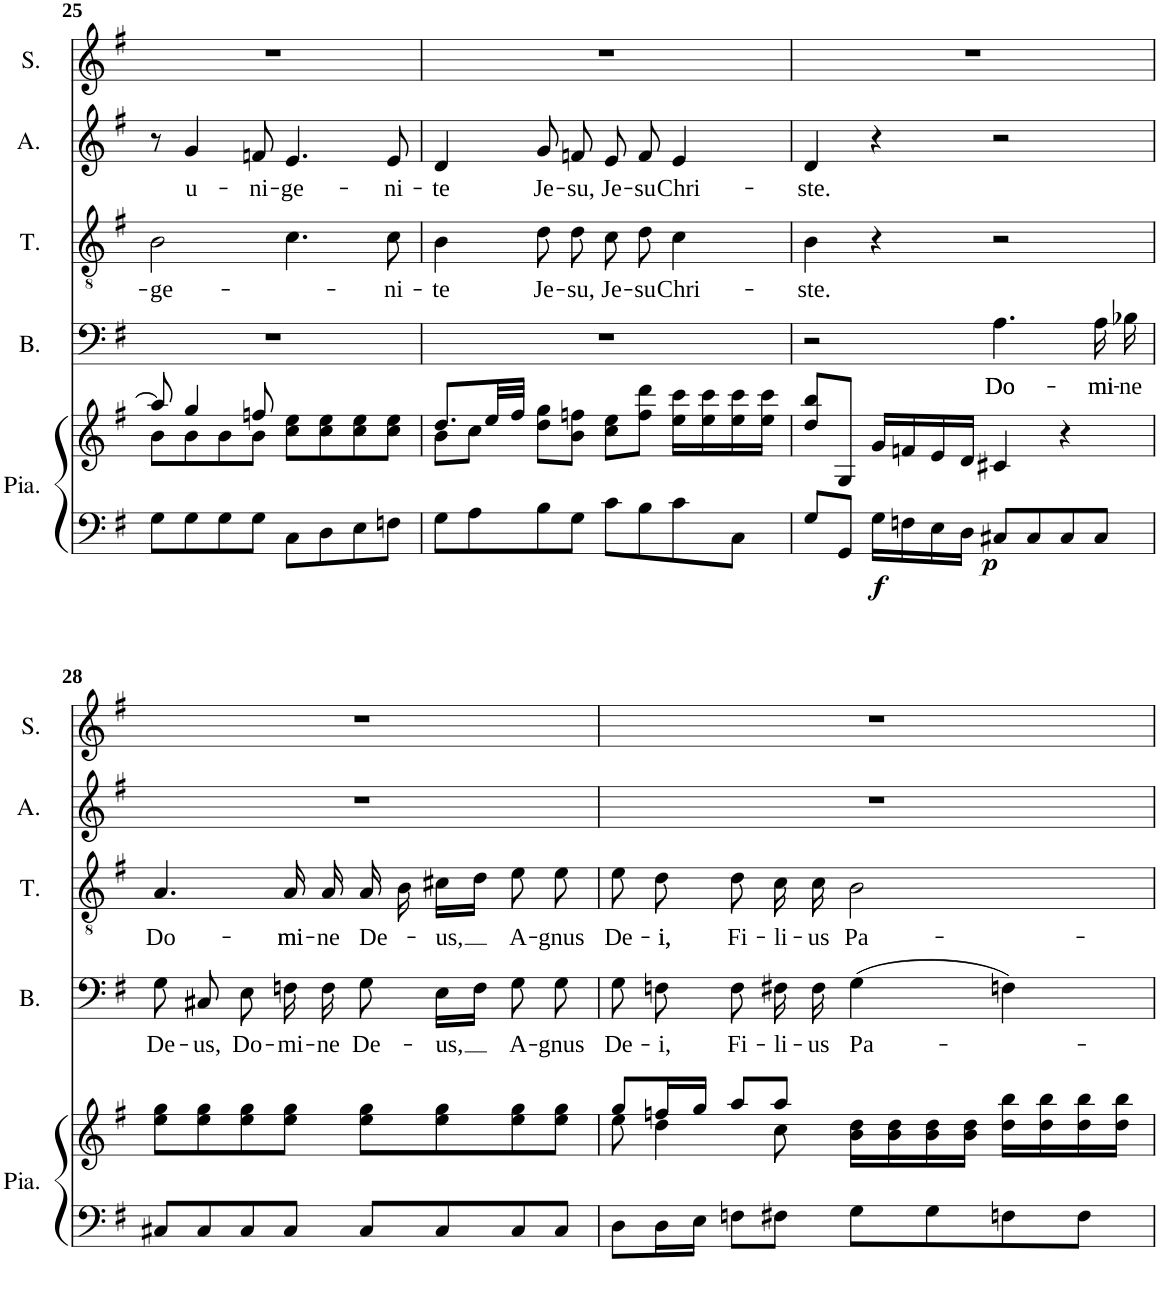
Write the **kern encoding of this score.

**kern	**kern	**dynam	**kern	**text	**kern	**text	**kern	**text	**kern
*part5	*part5	*part5	*part4	*part4	*part3	*part3	*part2	*part2	*part1
*staff6	*staff5	*staff5/6	*staff4	*staff4	*staff3	*staff3	*staff2	*staff2	*staff1
*I"Piano	*	*	*I"Basse	*	*I"Ténor	*	*I"Alto	*	*I"Soprano
*I'Pia.	*	*	*I'B.	*	*I'T.	*	*I'A.	*	*I'S.
!!LO:PB:g=z
*clefF4	*clefG2	*	*clefF4	*	*clefGv2	*	*clefG2	*	*clefG2
*k[f#]	*k[f#]	*	*k[f#]	*	*k[f#]	*	*k[f#]	*	*k[f#]
*M4/4	*M4/4	*	*M4/4	*	*M4/4	*	*M4/4	*	*M4/4
=25	=25	=25	=25	=25	=25	=25	=25	=25	=25
*	*^	*	*	*	*	*	*	*	*
!	!	!	!	!	!	!	!LO:LY:b	!	!	!
8G\L	8aa/]	8b\L	.	1r	.	2B\	-ge-	8r	.	1r
!	!	!	!	!	!	!	!	!	!LO:LY:b	!
8G\	4gg/	8b\	.	.	.	.	.	4g/	u-	.
8G\	.	8b\	.	.	.	.	.	.	.	.
!	!	!	!	!	!	!	!	!	!LO:LY:b	!
8G\J	8ffn/	8b\J	.	.	.	.	.	8fn/	-ni-	.
!	!	!	!	!	!	!	!	!	!LO:LY:b	!
8C\L	8cc\ 8ee\L	2ryy	.	.	.	4.c\	.	4.e/	-ge-	.
8D\	8cc\ 8ee\	.	.	.	.	.	.	.	.	.
8E\	8cc\ 8ee\	.	.	.	.	.	.	.	.	.
!	!	!	!	!	!	!	!LO:LY:b	!	!LO:LY:b	!
8Fn\J	8cc\ 8ee\J	.	.	.	.	8c\	-ni-	8e/	-ni-	.
=26	=26	=26	=26	=26	=26	=26	=26	=26	=26	=26
!	!	!	!	!	!	!	!LO:LY:b	!	!LO:LY:b	!
8G\L	8.dd/L	8b\L	.	1r	.	4B\	-te	4d/	-te	1r
8A\	.	8cc\J	.	.	.	.	.	.	.	.
.	32ee/LL	.	.	.	.	.	.	.	.	.
.	32ff#/JJJ	.	.	.	.	.	.	.	.	.
!	!	!	!	!	!	!	!LO:LY:b	!	!LO:LY:b	!
8B\	8dd\ 8gg\L	2.ryy	.	.	.	8d\	Je-	8g/L	Je-	.
!	!	!	!	!	!	!	!LO:LY:b	!	!LO:LY:b	!
8G\J	8b\ 8ffn\J	.	.	.	.	8d\	-su,	8fn/J	-su,	.
!	!	!	!	!	!	!	!LO:LY:b	!	!LO:LY:b	!
8c\L	8cc\ 8ee\L	.	.	.	.	8c\	Je-	8e/L	Je-	.
!	!	!	!	!	!	!	!LO:LY:b	!	!LO:LY:b	!
8B\	8ff\ 8ddd\J	.	.	.	.	8d\	-su	8f/J	-su	.
!	!	!	!	!	!	!	!LO:LY:b	!	!LO:LY:b	!
8c\	16ee\ 16ccc\LL	.	.	.	.	4c\	Chri-	4e/	Chri-	.
.	16ee\ 16ccc\	.	.	.	.	.	.	.	.	.
8C\J	16ee\ 16ccc\	.	.	.	.	.	.	.	.	.
.	16ee\ 16ccc\JJ	.	.	.	.	.	.	.	.	.
*	*v	*v	*	*	*	*	*	*	*	*
=27	=27	=27	=27	=27	=27	=27	=27	=27	=27
!	!	!	!	!	!	!LO:LY:b	!	!LO:LY:b	!
8G/L	8dd/ 8bb/L	.	2r	.	4B\	-ste.	4d/	-ste.	1r
8GG/J	8G/J	.	.	.	.	.	.	.	.
!	!	!LO:DY:b=2	!	!	!	!	!	!	!
16G\LL	16g/LL	f	.	.	4r	.	4r	.	.
16Fn\	16fn/	.	.	.	.	.	.	.	.
16E\	16e/	.	.	.	.	.	.	.	.
!	!	!LO:DY:b=2	!	!	!	!	!	!	!
16D\JJ	16d/JJ	p	.	.	.	.	.	.	.
!	!	!	!	!LO:LY:b	!	!	!	!	!
8C#X/L	4c#X/	.	4.A\	Do	2r	.	2r	.	.
8C#/	.	.	.	.	.	.	.	.	.
8C#/	4r	.	.	.	.	.	.	.	.
!	!	!	!	!LO:LY:b	!	!	!	!	!
8C#/J	.	.	16A\	mi	.	.	.	.	.
!	!	!	!	!LO:LY:b	!	!	!	!	!
.	.	.	16B-X\	-ne	.	.	.	.	.
!!LO:LB:g=z
=28	=28	=28	=28	=28	=28	=28	=28	=28	=28
!	!	!	!	!LO:LY:b	!	!LO:LY:b	!	!	!
8C#X/L	8ee\ 8gg\L	.	8G\	De-	4.A/	Do-	1r	.	1r
!	!	!	!	!LO:LY:b	!	!	!	!	!
8C#/	8ee\ 8gg\	.	8C#X/	-us,	.	.	.	.	.
!	!	!	!	!LO:LY:b	!	!	!	!	!
8C#/	8ee\ 8gg\	.	8E\	Do-	.	.	.	.	.
!	!	!	!	!LO:LY:b	!	!LO:LY:b	!	!	!
8C#/J	8ee\ 8gg\J	.	16Fn\	-mi-	16A/	mi	.	.	.
!	!	!	!	!LO:LY:b	!	!LO:LY:b	!	!	!
.	.	.	16F\	-ne	16A/	-ne	.	.	.
!	!	!	!	!LO:LY:b	!	!LO:LY:b	!	!	!
8C#/L	8ee\ 8gg\L	.	8G\	De-	16A/	De-	.	.	.
.	.	.	.	.	16B\	.	.	.	.
!	!	!	!	!LO:LY:b	!	!LO:LY:b	!	!	!
8C#/	8ee\ 8gg\	.	16E\LL	-us,	16c#X\LL	-us,	.	.	.
.	.	.	16F\JJ	.	16d\JJ	.	.	.	.
!	!	!	!	!LO:LY:b	!	!LO:LY:b	!	!	!
8C#/	8ee\ 8gg\	.	8G\	A-	8e\	A-	.	.	.
!	!	!	!	!LO:LY:b	!	!LO:LY:b	!	!	!
8C#/J	8ee\ 8gg\J	.	8G\	-gnus	8e\	-gnus	.	.	.
=29	=29	=29	=29	=29	=29	=29	=29	=29	=29
*	*^	*	*	*	*	*	*	*	*
!	!	!	!	!	!LO:LY:b	!	!LO:LY:b	!	!	!
8D\L	8gg/L	8ee\	.	8G\	De-	8e\	De-	1r	.	1r
!	!	!	!	!	!LO:LY:b	!	!LO:LY:b	!	!	!
16D\L	16ffn/L	4dd\	.	8Fn\	-i,	8d\	i,	.	.	.
16E\JJ	16gg/JJ	.	.	.	.	.	.	.	.	.
!	!	!	!	!	!LO:LY:b	!	!LO:LY:b	!	!	!
8Fn\L	8aa/L	.	.	8F\	Fi-	8d\	Fi-	.	.	.
!	!	!	!	!	!LO:LY:b	!	!LO:LY:b	!	!	!
8F#X\J	8aa/J	8cc\	.	16F#X\	-li-	16c\	-li-	.	.	.
!	!	!	!	!	!LO:LY:b	!	!LO:LY:b	!	!	!
.	.	.	.	16F#\	-us	16c\	-us	.	.	.
!	!	!	!	!	!LO:LY:b	!	!LO:LY:b	!	!	!
8G\L	16b\ 16dd\LL	2ryy	.	(4G\	Pa-	2B\	Pa-	.	.	.
.	16b\ 16dd\	.	.	.	.	.	.	.	.	.
8G\	16b\ 16dd\	.	.	.	.	.	.	.	.	.
.	16b\ 16dd\JJ	.	.	.	.	.	.	.	.	.
8Fn\	16dd\ 16bb\LL	.	.	4Fn\)	.	.	.	.	.	.
.	16dd\ 16bb\	.	.	.	.	.	.	.	.	.
8F\J	16dd\ 16bb\	.	.	.	.	.	.	.	.	.
.	16dd\ 16bb\JJ	.	.	.	.	.	.	.	.	.
*	*v	*v	*	*	*	*	*	*	*	*
=	=	=	=	=	=	=	=	=	=
*-	*-	*-	*-	*-	*-	*-	*-	*-	*-
